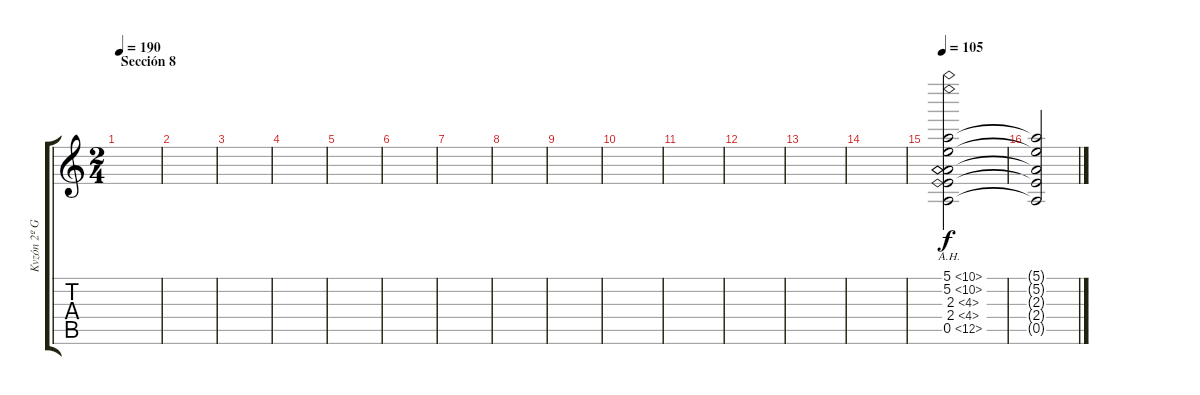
\track ("Kvzón 2º Guitarra" "Kvzón 2º G") {instrument distortionguitar}
\staff {score tabs}
\tuning (E4 B3 G3 D3 A2 E2) {hide}
\ts (2 4)
\section ("" "Sección 8")
\tempo 190
\clef g2
\ks c
|
|
|
|
|
|
|
|
|
|
|
|
|
|
\tempo 105
(5.1{ah 5} 5.2{ah 5} 2.3{ah 2} 2.4{ah 2} 0.5{ah 12}).2{volume 15} |
(5.1{t} 5.2{t} 2.3{t} 2.4{t} 0.5{t}).2
